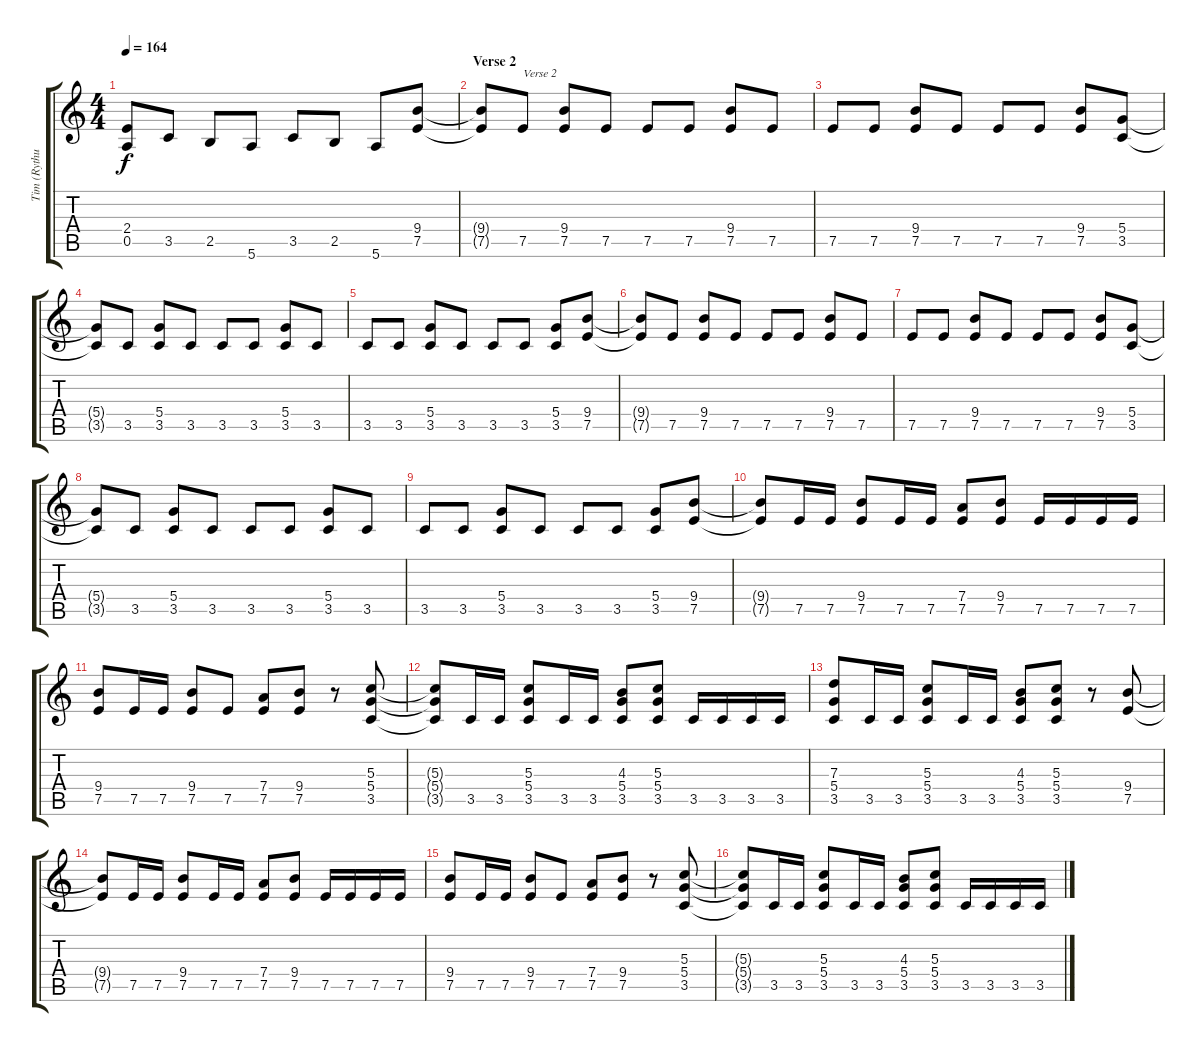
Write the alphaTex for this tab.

\track ("Tim (Rythum)" "Tim (Rythu") {instrument distortionguitar}
\staff {score tabs}
\tuning (E4 B3 G3 D3 A2 E2) {hide}
\ts (4 4)
\tempo 164
\clef g2
\ks c
(2.4 0.5).8{dy f} 3.5.8 2.5.8 5.6.8 3.5.8 2.5.8 5.6.8 (9.4 7.5).8 |
\section ("" "Verse 2")
(9.4{t} 7.5{t}).8 7.5.8{txt "Verse 2"} (9.4 7.5).8 7.5.8 7.5.8 7.5.8 (9.4 7.5).8 7.5.8 |
7.5.8 7.5.8 (9.4 7.5).8 7.5.8 7.5.8 7.5.8 (9.4 7.5).8 (5.4 3.5).8 |
(5.4{t} 3.5{t}).8 3.5.8 (5.4 3.5).8 3.5.8 3.5.8 3.5.8 (5.4 3.5).8 3.5.8 |
3.5.8 3.5.8 (5.4 3.5).8 3.5.8 3.5.8 3.5.8 (5.4 3.5).8 (9.4 7.5).8 |
(9.4{t} 7.5{t}).8 7.5.8 (9.4 7.5).8 7.5.8 7.5.8 7.5.8 (9.4 7.5).8 7.5.8 |
7.5.8 7.5.8 (9.4 7.5).8 7.5.8 7.5.8 7.5.8 (9.4 7.5).8 (5.4 3.5).8 |
(5.4{t} 3.5{t}).8 3.5.8 (5.4 3.5).8 3.5.8 3.5.8 3.5.8 (5.4 3.5).8 3.5.8 |
3.5.8 3.5.8 (5.4 3.5).8 3.5.8 3.5.8 3.5.8 (5.4 3.5).8 (9.4 7.5).8 |
(9.4{t} 7.5{t}).8 7.5.16 7.5.16 (9.4 7.5).8 7.5.16 7.5.16 (7.4 7.5).8 (9.4 7.5).8 7.5.16 7.5.16 7.5.16 7.5.16 |
(9.4 7.5).8 7.5.16 7.5.16 (9.4 7.5).8 7.5.8 (7.4 7.5).8 (9.4 7.5).8 r.8 (5.3 5.4 3.5).8 |
(5.3{t} 5.4{t} 3.5{t}).8 3.5.16 3.5.16 (5.3 5.4 3.5).8 3.5.16 3.5.16 (4.3 5.4 3.5).8 (5.3 5.4 3.5).8 3.5.16 3.5.16 3.5.16 3.5.16 |
(7.3 5.4 3.5).8 3.5.16 3.5.16 (5.3 5.4 3.5).8 3.5.16 3.5.16 (4.3 5.4 3.5).8 (5.3 5.4 3.5).8 r.8 (9.4 7.5).8 |
(9.4{t} 7.5{t}).8 7.5.16 7.5.16 (9.4 7.5).8 7.5.16 7.5.16 (7.4 7.5).8 (9.4 7.5).8 7.5.16 7.5.16 7.5.16 7.5.16 |
(9.4 7.5).8 7.5.16 7.5.16 (9.4 7.5).8 7.5.8 (7.4 7.5).8 (9.4 7.5).8 r.8 (5.3 5.4 3.5).8 |
(5.3{t} 5.4{t} 3.5{t}).8 3.5.16 3.5.16 (5.3 5.4 3.5).8 3.5.16 3.5.16 (4.3 5.4 3.5).8 (5.3 5.4 3.5).8 3.5.16 3.5.16 3.5.16 3.5.16
